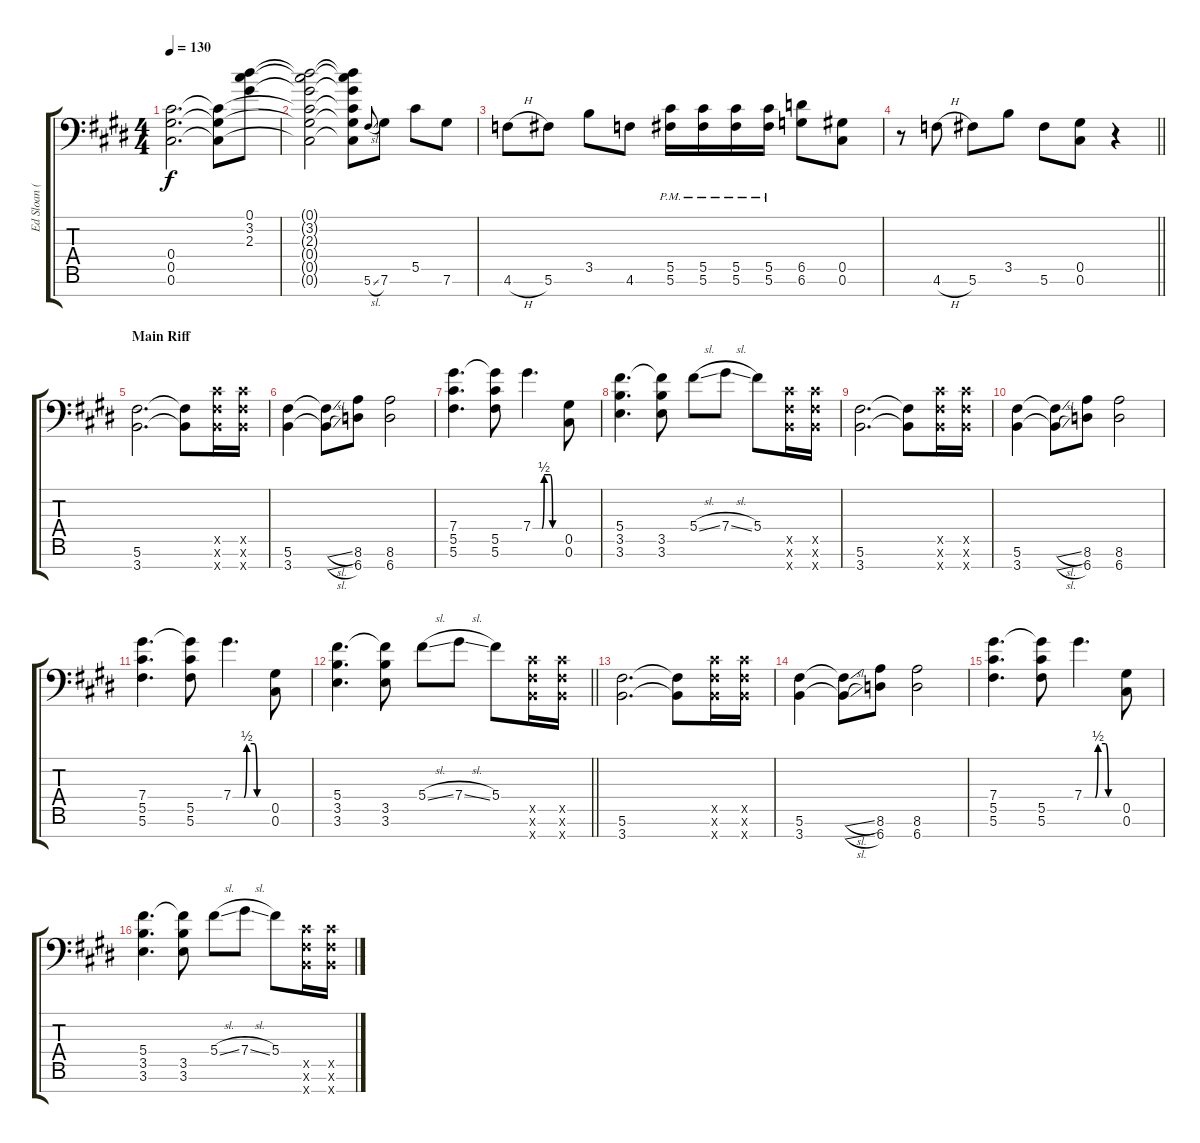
\track ("Ed Sloan (Electric) (R)" "Ed Sloan (") {instrument distortionguitar}
\staff {score tabs}
\tuning (Eb4 Bb3 Gb3 Db3 Ab2 Db2 Ab1) {hide}
\ts (4 4)
\tempo 130
\clef f4
\ks c#minor
(0.4 0.5 0.6).2{d dy f} (0.4{t} 0.5{t} 0.6{t}).8 (0.1 3.2 2.3).8 |
(0.1{t} 3.2{t} 2.3{t} 0.4{t} 0.5{t} 0.6{t}).2 (0.1{t} 3.2{t} 2.3{t} 0.4{t} 0.5{t} 0.6{t}).8 5.6{sl}.8{gr onbeat} 7.6.8 5.5.8 7.6.8 |
4.6{h}.8 5.6.8 3.5.8 4.6.8 (5.5{pm} 5.6{pm}).16 (5.5{pm} 5.6{pm}).16 (5.5{pm} 5.6{pm}).16 (5.5{pm} 5.6{pm}).16 (6.5 6.6).8 (0.5 0.6).8 |
\barLineRight lightlight
r.8 4.6{h}.8 5.6.8 3.5.8 5.6.8 (0.5 0.6).8 r.4 |
\section ("" "Main Riff")
(5.6 3.7).2{d} (5.6{t} 3.7{t}).8 (5.5{x} 5.6{x} 3.7{x}).16 (5.5{x} 5.6{x} 3.7{x}).16 |
(5.6 3.7).4 (5.6{sl t} 3.7{sl t}).8 (8.6 6.7).8 (8.6 6.7).2 |
(7.4 5.5 5.6).4{d} (7.4{t} 5.5 5.6).8 7.4{be (custom 0 0 19 0 24 2 37 2 42 0 60 0)}.4{d} (0.5 0.6).8 |
(5.4 3.5 3.6).4{d} (5.4{t} 3.5 3.6).8 5.4{sl}.8 7.4{sl}.8 5.4.8 (5.5{x} 5.6{x} 3.7{x}).16 (5.5{x} 5.6{x} 3.7{x}).16 |
(5.6 3.7).2{d} (5.6{t} 3.7{t}).8 (5.5{x} 5.6{x} 3.7{x}).16 (5.5{x} 5.6{x} 3.7{x}).16 |
(5.6 3.7).4 (5.6{sl t} 3.7{sl t}).8 (8.6 6.7).8 (8.6 6.7).2 |
(7.4 5.5 5.6).4{d} (7.4{t} 5.5 5.6).8 7.4{be (custom 0 0 19 0 24 2 37 2 42 0 60 0)}.4{d} (0.5 0.6).8 |
\barLineRight lightlight
(5.4 3.5 3.6).4{d} (5.4{t} 3.5 3.6).8 5.4{sl}.8 7.4{sl}.8 5.4.8 (5.5{x} 5.6{x} 3.7{x}).16 (5.5{x} 5.6{x} 3.7{x}).16 |
(5.6 3.7).2{d} (5.6{t} 3.7{t}).8 (5.5{x} 5.6{x} 3.7{x}).16 (5.5{x} 5.6{x} 3.7{x}).16 |
(5.6 3.7).4 (5.6{sl t} 3.7{sl t}).8 (8.6 6.7).8 (8.6 6.7).2 |
(7.4 5.5 5.6).4{d} (7.4{t} 5.5 5.6).8 7.4{be (custom 0 0 19 0 24 2 37 2 42 0 60 0)}.4{d} (0.5 0.6).8 |
(5.4 3.5 3.6).4{d} (5.4{t} 3.5 3.6).8 5.4{sl}.8 7.4{sl}.8 5.4.8 (5.5{x} 5.6{x} 3.7{x}).16 (5.5{x} 5.6{x} 3.7{x}).16
